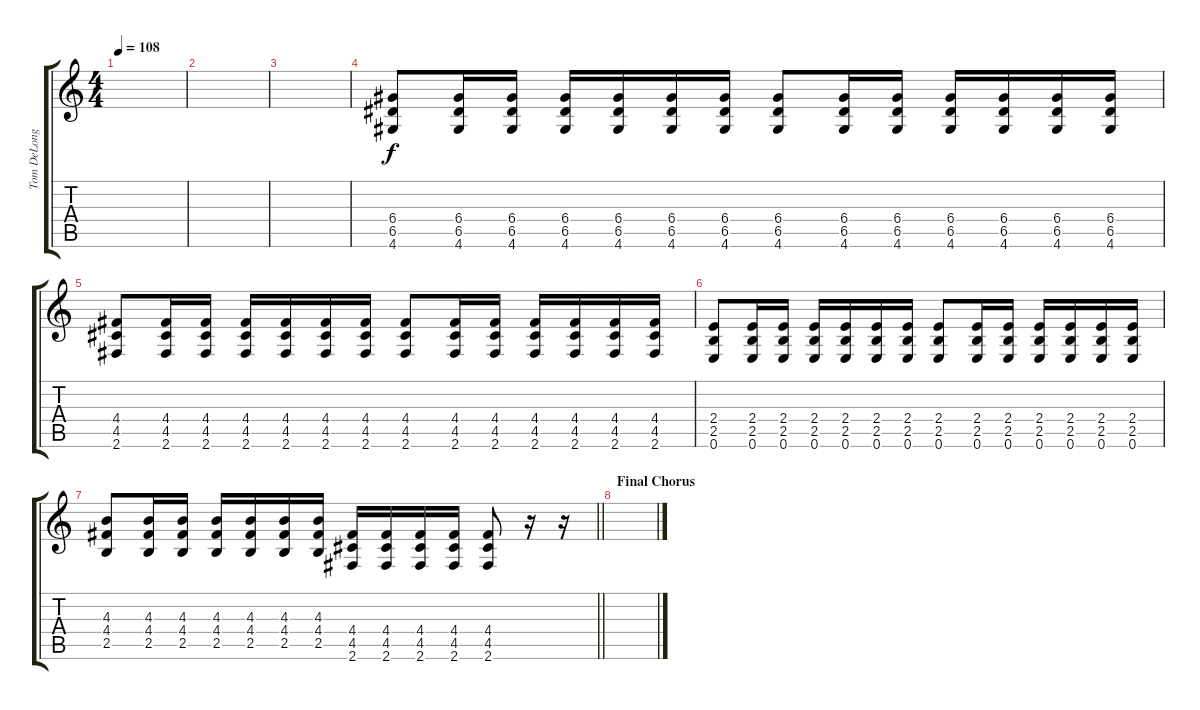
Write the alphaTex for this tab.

\track ("Tom DeLonge (Standard 2)" "Tom DeLong") {instrument distortionguitar}
\staff {score tabs}
\tuning (E4 B3 G3 D3 A2 E2) {hide}
\ts (4 4)
\tempo 108
\clef g2
\ks c
|
|
|
(6.4 6.5 4.6).8{volume 10} (6.4 6.5 4.6).16 (6.4 6.5 4.6).16 (6.4 6.5 4.6).16 (6.4 6.5 4.6).16 (6.4 6.5 4.6).16 (6.4 6.5 4.6).16 (6.4 6.5 4.6).8 (6.4 6.5 4.6).16 (6.4 6.5 4.6).16 (6.4 6.5 4.6).16 (6.4 6.5 4.6).16 (6.4 6.5 4.6).16 (6.4 6.5 4.6).16 |
(4.4 4.5 2.6).8 (4.4 4.5 2.6).16 (4.4 4.5 2.6).16 (4.4 4.5 2.6).16 (4.4 4.5 2.6).16 (4.4 4.5 2.6).16 (4.4 4.5 2.6).16 (4.4 4.5 2.6).8 (4.4 4.5 2.6).16 (4.4 4.5 2.6).16 (4.4 4.5 2.6).16 (4.4 4.5 2.6).16 (4.4 4.5 2.6).16 (4.4 4.5 2.6).16 |
(2.4 2.5 0.6).8 (2.4 2.5 0.6).16 (2.4 2.5 0.6).16 (2.4 2.5 0.6).16 (2.4 2.5 0.6).16 (2.4 2.5 0.6).16 (2.4 2.5 0.6).16 (2.4 2.5 0.6).8 (2.4 2.5 0.6).16 (2.4 2.5 0.6).16 (2.4 2.5 0.6).16 (2.4 2.5 0.6).16 (2.4 2.5 0.6).16 (2.4 2.5 0.6).16 |
\barLineRight lightlight
(4.3 4.4 2.5).8 (4.3 4.4 2.5).16 (4.3 4.4 2.5).16 (4.3 4.4 2.5).16 (4.3 4.4 2.5).16 (4.3 4.4 2.5).16 (4.3 4.4 2.5).16 (4.4 4.5 2.6).16 (4.4 4.5 2.6).16 (4.4 4.5 2.6).16 (4.4 4.5 2.6).16 (4.4 4.5 2.6).8 r.16 r.16 |
\section ("" "Final Chorus")
